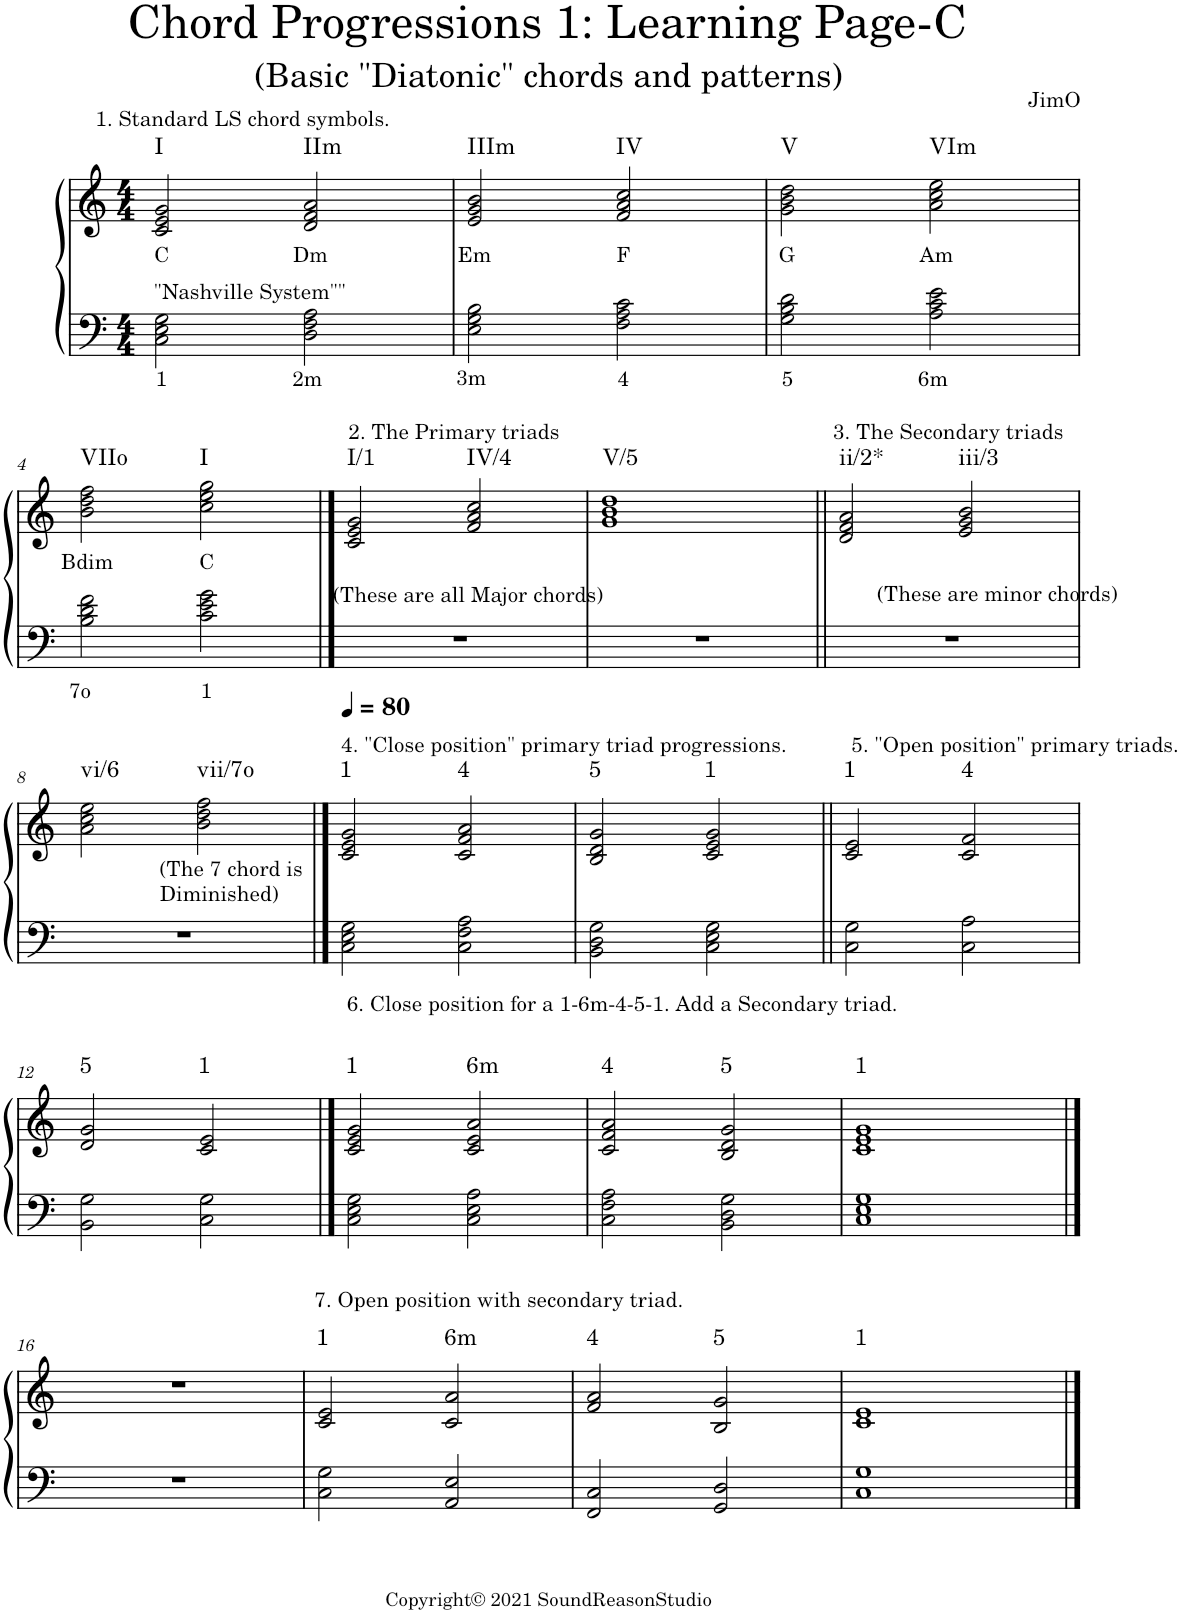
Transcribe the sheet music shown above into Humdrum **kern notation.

**kern	**text	**text	**kern	**text	**harte
*part1	*part1	*part1	*part1	*part1	*part1
*staff2	*staff2	*staff2	*staff1	*staff1	*
*I"Piano	*	*	*	*	*
*I'Pno.	*	*	*	*	*
*clefF4	*	*	*clefG2	*	*
*k[]	*	*	*k[]	*	*
*M4/4	*	*	*M4/4	*	*
=1	=1	=1	=1	=1	=1
!	!	!	!LO:TX:a:t=1. Standard LS chord symbols.	!	!
!LO:TX:a:t="Nashville System""	!	!	!	!	!
!	!LO:LY:b	!	!	!LO:LY:b	!LO:H:kt=I
2C\ 2E\ 2G\	1	.	2c/ 2e/ 2g/	C	N
!	!LO:LY:b	!	!	!LO:LY:b	!LO:H:kt=IIm
2D\ 2F\ 2A\	2m	.	2d/ 2f/ 2a/	Dm	N
=2	=2	=2	=2	=2	=2
!	!	!LO:LY:b	!	!LO:LY:b	!LO:H:kt=IIIm
2E\ 2G\ 2B\	.	3m	2e/ 2g/ 2b/	Em	N
!	!LO:LY:b	!	!	!LO:LY:b	!LO:H:kt=IV
2F\ 2A\ 2c\	4	.	2f/ 2a/ 2cc/	F	N
=3	=3	=3	=3	=3	=3
!	!LO:LY:b	!	!	!LO:LY:b	!LO:H:kt=V
2G\ 2B\ 2d\	5	.	2g\ 2b\ 2dd\	G	N
!	!LO:LY:b	!	!	!LO:LY:b	!LO:H:kt=VIm
2A\ 2c\ 2e\	6m	.	2a\ 2cc\ 2ee\	Am	N
!!LO:LB:g=z
=4	=4	=4	=4	=4	=4
!	!LO:LY:b	!	!	!LO:LY:b	!LO:H:kt=VIIo
2B\ 2d\ 2f\	7o	.	2b\ 2dd\ 2ff\	Bdim	N
!	!LO:LY:b	!	!	!LO:LY:b	!LO:H:kt=I
2c\ 2e\ 2g\	1	.	2cc\ 2ee\ 2gg\	C	N
==5	==5	==5	==5	==5	==5
!	!	!	!LO:TX:a:t=2. The Primary triads	!	!
!LO:TX:a:t=(These are all Major chords)	!	!	!	!	!LO:H:kt=I/1
1r	.	.	2c/ 2e/ 2g/	.	N
!	!	!	!	!	!LO:H:kt=IV/4
.	.	.	2f/ 2a/ 2cc/	.	N
=6	=6	=6	=6	=6	=6
!	!	!	!	!	!LO:H:kt=V/5
1r	.	.	1g 1b 1dd	.	N
=7||	=7||	=7||	=7||	=7||	=7||
!	!	!	!LO:TX:a:t=3. The Secondary triads	!	!
!LO:TX:a:t=(These are minor chords)	!	!	!	!	!LO:H:kt=ii/2*
1r	.	.	2d/ 2f/ 2a/	.	N
!	!	!	!	!	!LO:H:kt=iii/3
.	.	.	2e/ 2g/ 2b/	.	N
!!LO:LB:g=z
=8	=8	=8	=8	=8	=8
!LO:TX:a:t=(The 7 chord is	!	!	!	!	!
!LO:TX:a:t=Diminished)	!	!	!	!	!
!	!	!	!	!	!LO:H:kt=vi/6
1r	.	.	2a\ 2cc\ 2ee\	.	N
!	!	!	!	!	!LO:H:kt=vii/7o
.	.	.	2b\ 2dd\ 2ff\	.	N
==9	==9	==9	==9	==9	==9
*	*	*	*MM80	*	*
!	!	!	!LO:TX:a:t=4. "Close position" primary triad progressions.	!	!LO:H:kt=1
2C\ 2E\ 2G\	.	.	2c/ 2e/ 2g/	.	N
!	!	!	!	!	!LO:H:kt=4
2C\ 2F\ 2A\	.	.	2c/ 2f/ 2a/	.	N
=10	=10	=10	=10	=10	=10
!	!	!	!	!	!LO:H:kt=5
2BB\ 2D\ 2G\	.	.	2B/ 2d/ 2g/	.	N
!	!	!	!	!	!LO:H:kt=1
2C\ 2E\ 2G\	.	.	2c/ 2e/ 2g/	.	N
=11||	=11||	=11||	=11||	=11||	=11||
!	!	!	!LO:TX:a:t=5. "Open position" primary triads.	!	!LO:H:kt=1
2C\ 2G\	.	.	2c/ 2e/	.	N
!	!	!	!	!	!LO:H:kt=4
2C\ 2A\	.	.	2c/ 2f/	.	N
!!LO:LB:g=z
=12	=12	=12	=12	=12	=12
!	!	!	!	!	!LO:H:kt=5
2BB\ 2G\	.	.	2d/ 2g/	.	N
!	!	!	!	!	!LO:H:kt=1
2C\ 2G\	.	.	2c/ 2e/	.	N
==13	==13	==13	==13	==13	==13
!	!	!	!LO:TX:a:t=6. Close position for a 1-6m-4-5-1. Add a Secondary triad.	!	!
!	!	!	!	!	!LO:H:kt=1
2C\ 2E\ 2G\	.	.	2c/ 2e/ 2g/	.	N
!	!	!	!	!	!LO:H:kt=6m
2C\ 2E\ 2A\	.	.	2c/ 2e/ 2a/	.	N
=14	=14	=14	=14	=14	=14
!	!	!	!	!	!LO:H:kt=4
2C\ 2F\ 2A\	.	.	2c/ 2f/ 2a/	.	N
!	!	!	!	!	!LO:H:kt=5
2BB\ 2D\ 2G\	.	.	2B/ 2d/ 2g/	.	N
=15	=15	=15	=15	=15	=15
!	!	!	!	!	!LO:H:kt=1
1C 1E 1G	.	.	1c 1e 1g	.	N
!!LO:LB:g=z
==16	==16	==16	==16	==16	==16
1r	.	.	1r	.	.
=17	=17	=17	=17	=17	=17
!	!	!	!LO:TX:a:t=7. Open position with secondary triad.	!	!
!	!	!	!	!	!LO:H:kt=1
2C\ 2G\	.	.	2c/ 2e/	.	N
!	!	!	!	!	!LO:H:kt=6m
2AA/ 2E/	.	.	2c/ 2a/	.	N
=18	=18	=18	=18	=18	=18
!	!	!	!	!	!LO:H:kt=4
2FF/ 2C/	.	.	2f/ 2a/	.	N
!	!	!	!	!	!LO:H:kt=5
2GG/ 2D/	.	.	2B/ 2g/	.	N
=19	=19	=19	=19	=19	=19
!	!	!	!	!	!LO:H:kt=1
1C 1G	.	.	1c 1e	.	N
==	==	==	==	==	==
*-	*-	*-	*-	*-	*-
